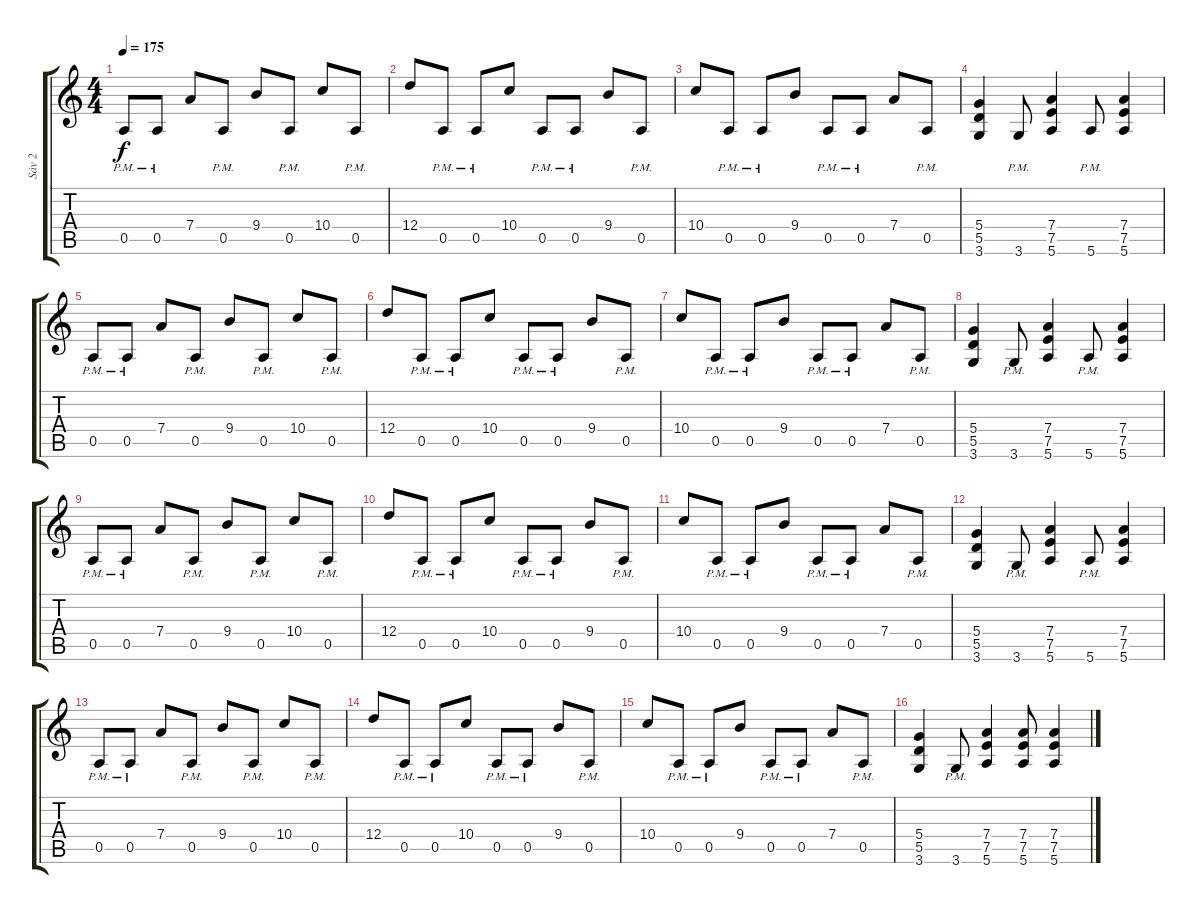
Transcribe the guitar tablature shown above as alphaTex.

\track ("Sáv 2" "Sáv 2") {instrument distortionguitar}
\staff {score tabs}
\tuning (E4 B3 G3 D3 A2 E2) {hide}
\ts (4 4)
\tempo 175
\clef g2
\ks c
0.5{pm}.8{dy f} 0.5{pm}.8 7.4.8 0.5{pm}.8 9.4.8 0.5{pm}.8 10.4.8 0.5{pm}.8 |
12.4.8 0.5{pm}.8 0.5{pm}.8 10.4.8 0.5{pm}.8 0.5{pm}.8 9.4.8 0.5{pm}.8 |
10.4.8 0.5{pm}.8 0.5{pm}.8 9.4.8 0.5{pm}.8 0.5{pm}.8 7.4.8 0.5{pm}.8 |
(5.4 5.5 3.6).4 3.6{pm}.8 (7.4 7.5 5.6).4 5.6{pm}.8 (7.4 7.5 5.6).4 |
0.5{pm}.8 0.5{pm}.8 7.4.8 0.5{pm}.8 9.4.8 0.5{pm}.8 10.4.8 0.5{pm}.8 |
12.4.8 0.5{pm}.8 0.5{pm}.8 10.4.8 0.5{pm}.8 0.5{pm}.8 9.4.8 0.5{pm}.8 |
10.4.8 0.5{pm}.8 0.5{pm}.8 9.4.8 0.5{pm}.8 0.5{pm}.8 7.4.8 0.5{pm}.8 |
(5.4 5.5 3.6).4 3.6{pm}.8 (7.4 7.5 5.6).4 5.6{pm}.8 (7.4 7.5 5.6).4 |
0.5{pm}.8 0.5{pm}.8 7.4.8 0.5{pm}.8 9.4.8 0.5{pm}.8 10.4.8 0.5{pm}.8 |
12.4.8 0.5{pm}.8 0.5{pm}.8 10.4.8 0.5{pm}.8 0.5{pm}.8 9.4.8 0.5{pm}.8 |
10.4.8 0.5{pm}.8 0.5{pm}.8 9.4.8 0.5{pm}.8 0.5{pm}.8 7.4.8 0.5{pm}.8 |
(5.4 5.5 3.6).4 3.6{pm}.8 (7.4 7.5 5.6).4 5.6{pm}.8 (7.4 7.5 5.6).4 |
0.5{pm}.8 0.5{pm}.8 7.4.8 0.5{pm}.8 9.4.8 0.5{pm}.8 10.4.8 0.5{pm}.8 |
12.4.8 0.5{pm}.8 0.5{pm}.8 10.4.8 0.5{pm}.8 0.5{pm}.8 9.4.8 0.5{pm}.8 |
10.4.8 0.5{pm}.8 0.5{pm}.8 9.4.8 0.5{pm}.8 0.5{pm}.8 7.4.8 0.5{pm}.8 |
(5.4 5.5 3.6).4 3.6{pm}.8 (7.4 7.5 5.6).4 (7.4 7.5 5.6).8 (7.4 7.5 5.6).4
